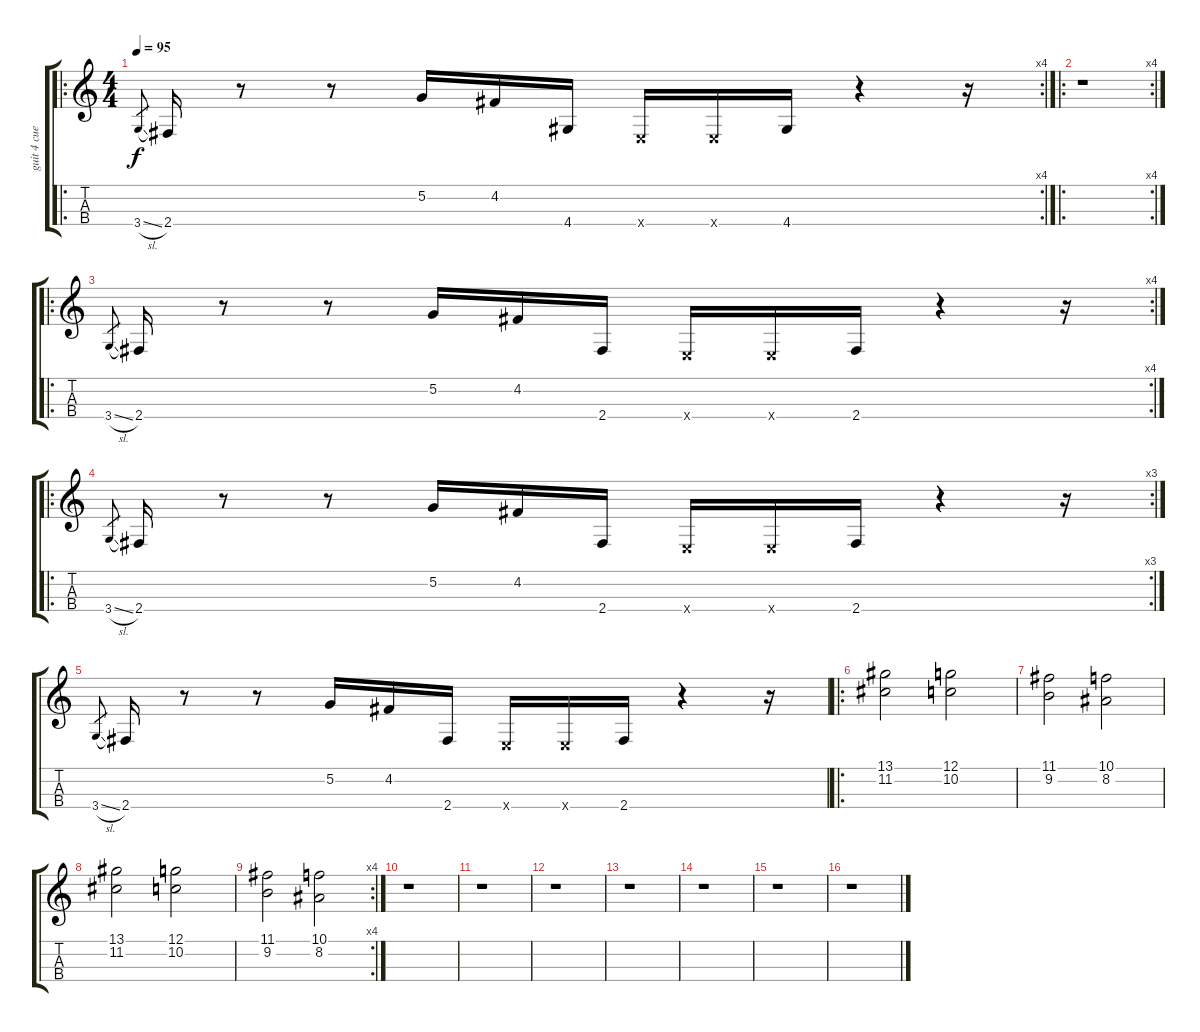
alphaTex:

\track ("guit 4 cuerdas" "guit 4 cue") {instrument electricguitarclean}
\staff {score tabs}
\tuning (G3 D3 A2 E2) {hide}
\ro
\rc 4
\ts (4 4)
\tempo 95
\clef g2
\ks c
3.4{sl}.8{gr dy f} 2.4.16 r.8 r.8 5.2.16 4.2.16 4.4.16 0.4{x}.16 0.4{x}.16 4.4.16 r.4 r.16 |
\ro
\rc 4
r.1 |
\ro
\rc 4
3.4{sl}.8{gr} 2.4.16 r.8 r.8 5.2.16 4.2.16 2.4.16 0.4{x}.16 0.4{x}.16 2.4.16 r.4 r.16 |
\ro
\rc 3
3.4{sl}.8{gr} 2.4.16 r.8 r.8 5.2.16 4.2.16 2.4.16 0.4{x}.16 0.4{x}.16 2.4.16 r.4 r.16 |
3.4{sl}.8{gr} 2.4.16 r.8 r.8 5.2.16 4.2.16 2.4.16 0.4{x}.16 0.4{x}.16 2.4.16 r.4 r.16 |
\ro
(13.1 11.2).2 (12.1 10.2).2 |
(11.1 9.2).2 (10.1 8.2).2 |
(13.1 11.2).2 (12.1 10.2).2 |
\rc 4
(11.1 9.2).2 (10.1 8.2).2 |
r.1 |
r.1 |
r.1 |
r.1 |
r.1 |
r.1 |
r.1
